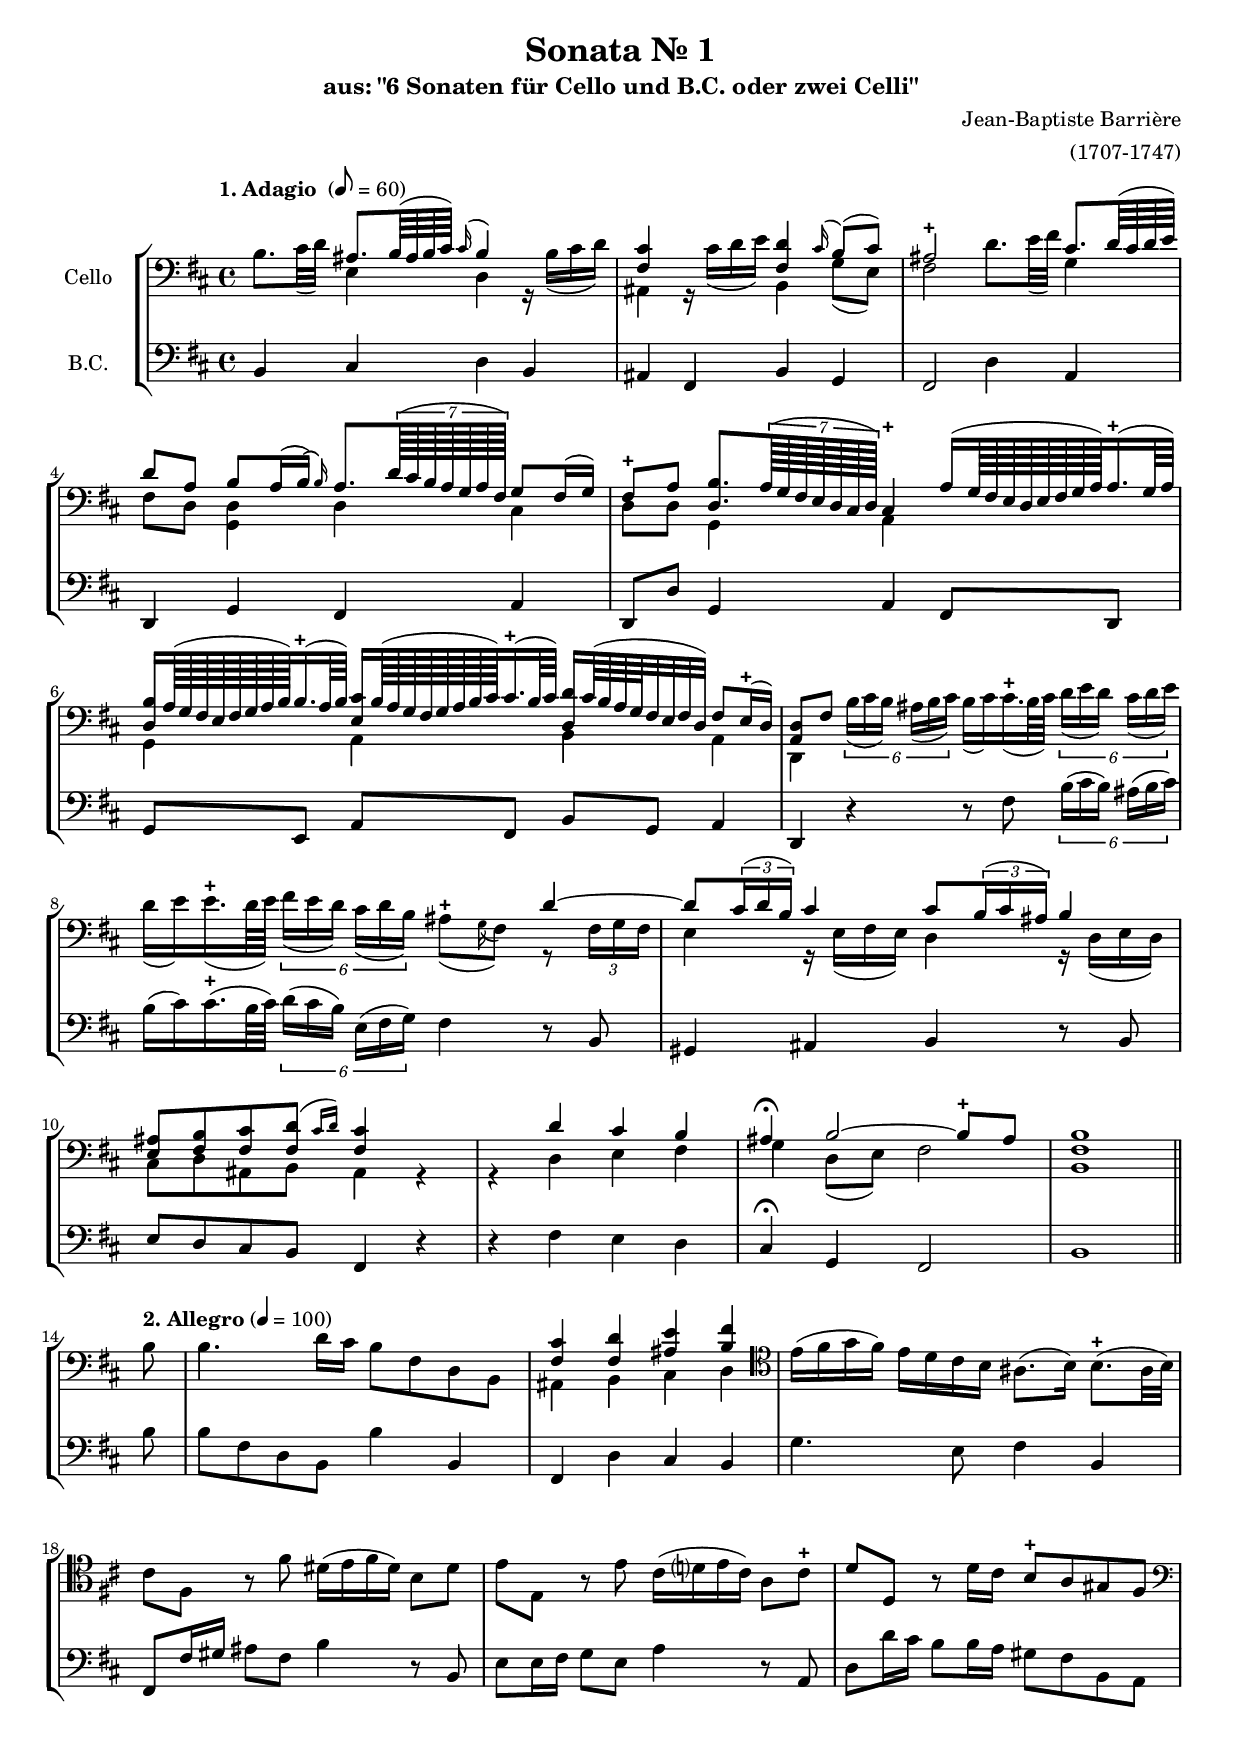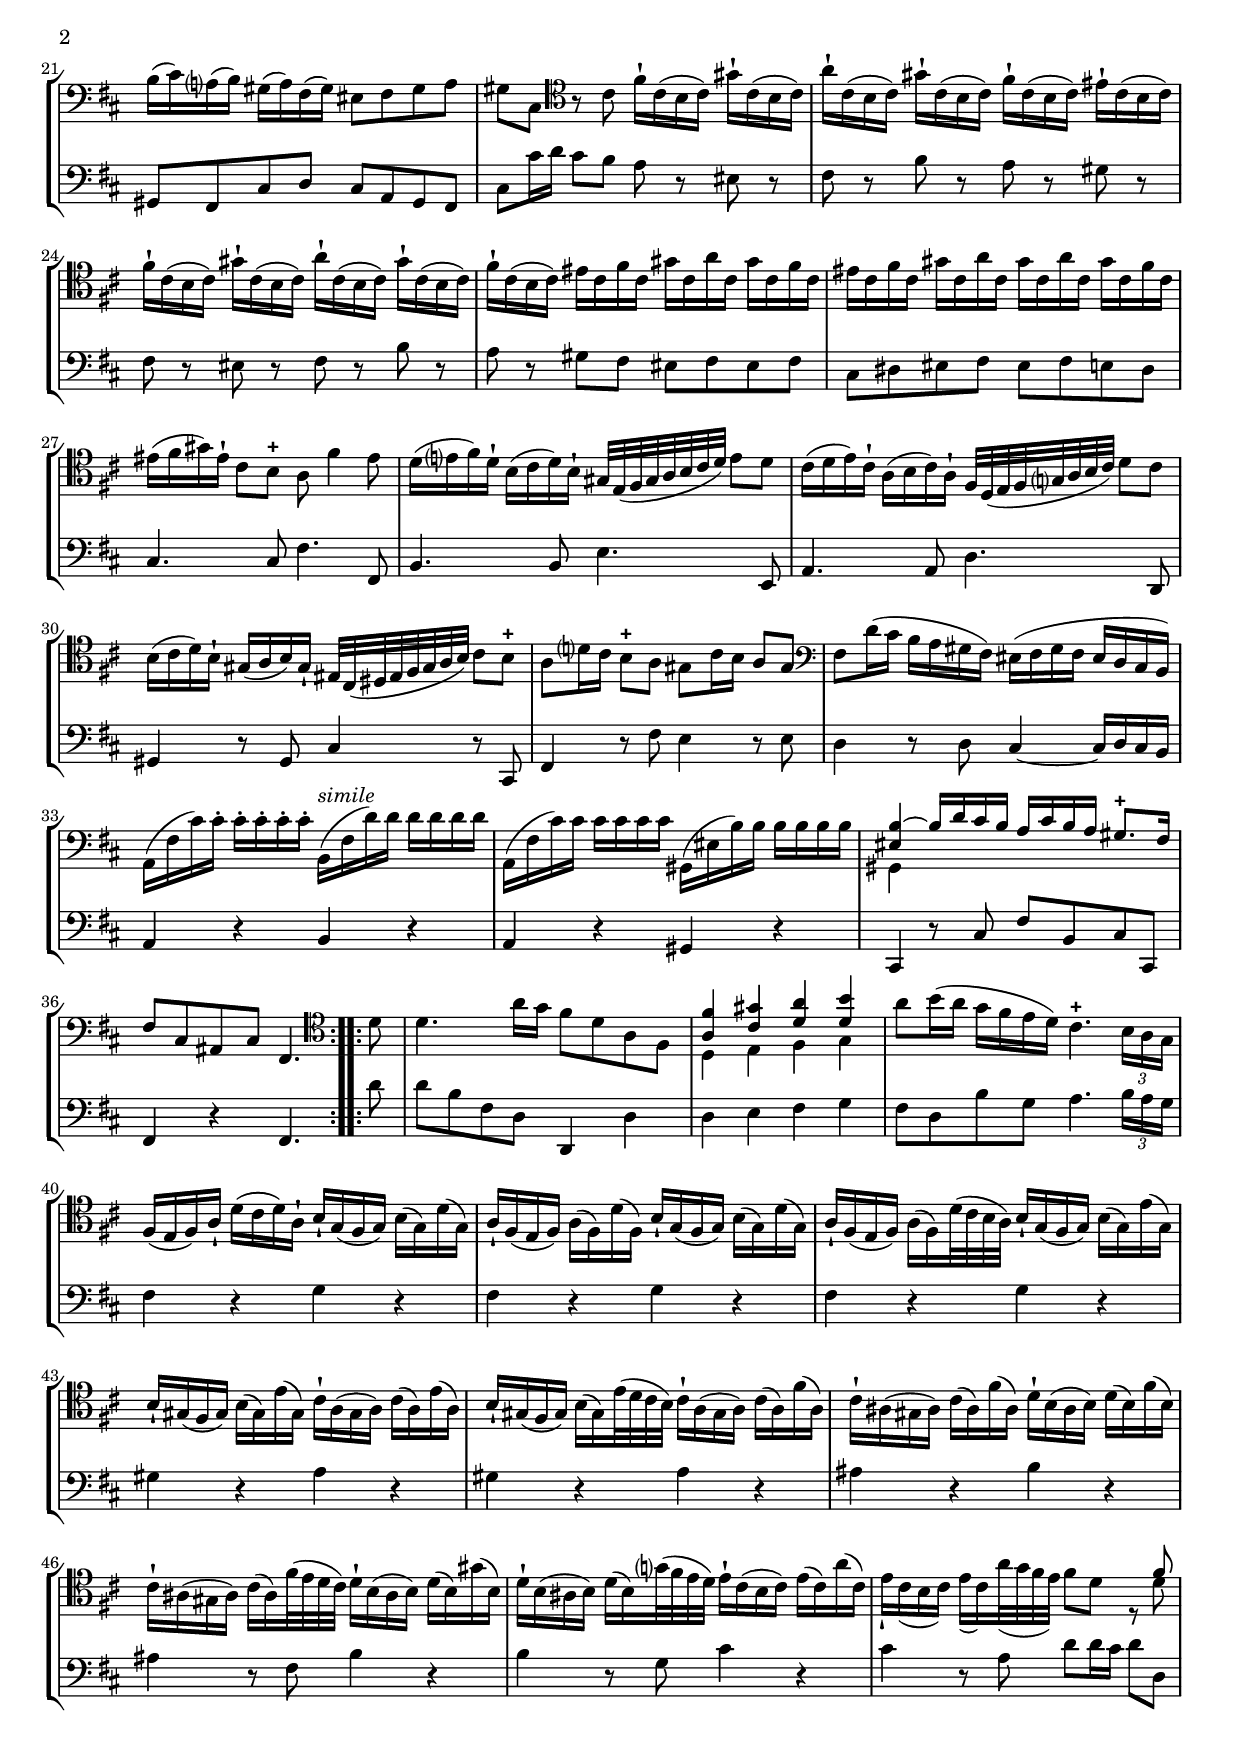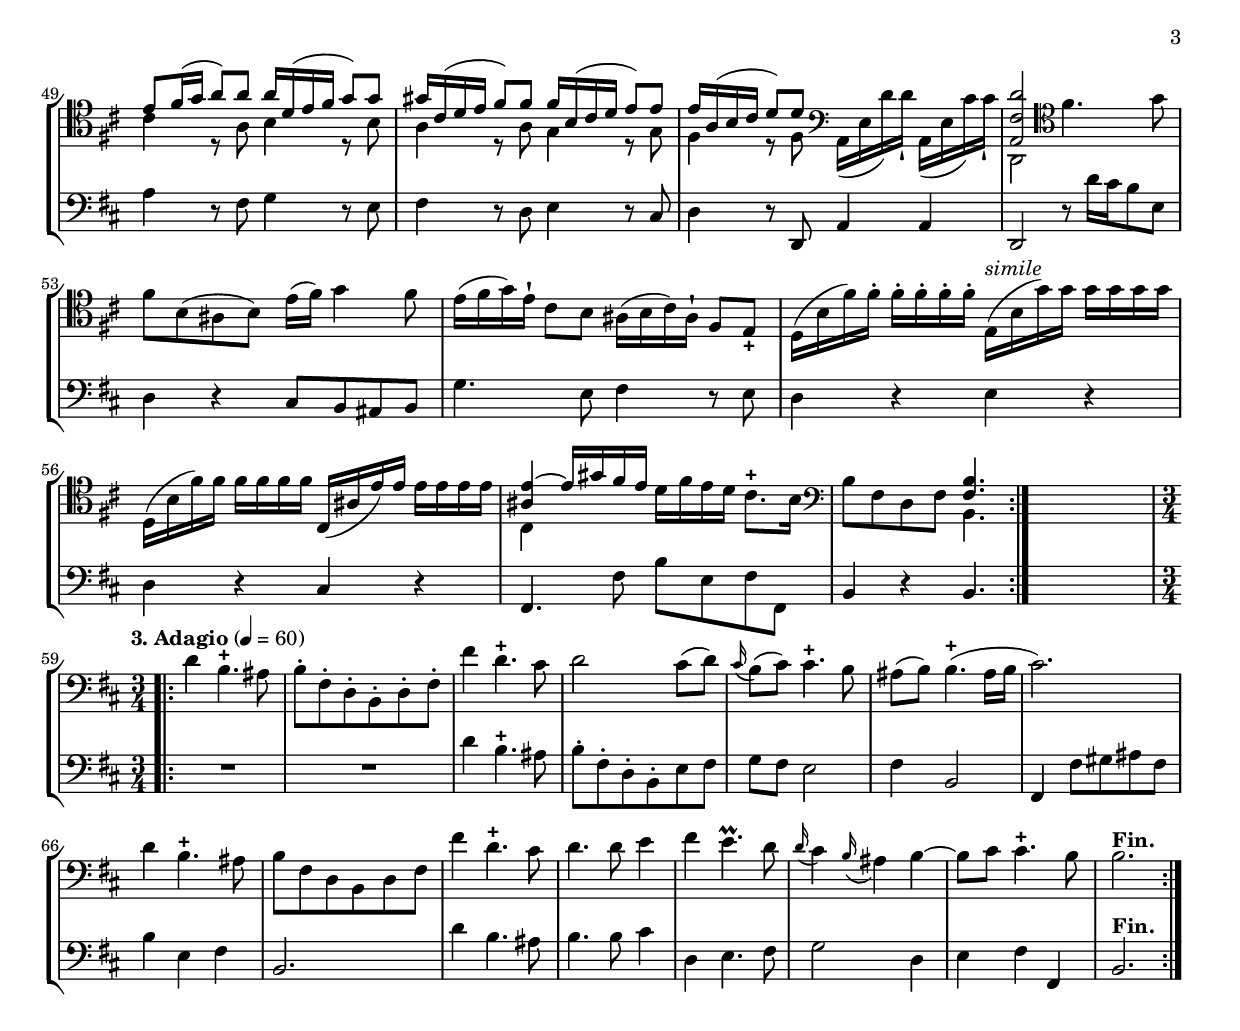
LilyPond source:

\version "2.12.3"
\include "deutsch.ly"

#(set-global-staff-size 18)

\header {
  title = "Sonata Nr. 1"
  subtitle = "aus: \"6 Sonaten für Cello und B.C. oder zwei Celli\""
  composer = "Jean-Baptiste Barrière"
  arranger = "(1707-1747)"
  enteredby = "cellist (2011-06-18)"
}

voiceconsts = {
 \key d \major
 \time 4/4
 \clef "bass"
% \clef "treble"
% \numericTimeSignature
 \compressFullBarRests
 \tempo "1. Adagio " 8=60
}

%minstr = "harpsichord"
%minstr = "clarinet"
%minstr = "accordion"
minstr = "bassoon"

fin  = \markup \bold "Fin."
plus = \markup \bold \italic "+"
simi = \markup \italic "simile"

va = \relative c' {
  \voiceconsts

  << { s4 ais8.[ h64( ais h cis]) \appoggiatura cis16 h4 s }
  \\ { h8. cis32( d) e,4 d r16 h'( cis d) } >>
  << { <fis, cis'>4 s <fis d'> \appoggiatura cis'16 h8( cis) }
  \\ { ais,4 r16 cis'( d e) h,4 g'8( e) } >>
  << { ais2^\plus s4 cis8.[ d64( cis d e]) }
  \\ { fis,2 d'8. e32( fis) g,4 } >>

  << { d'8 a h[ a16( \afterGrace h]\() h\) a8.[ \times 8/7 { d128( cis h a g a fis]) } g8 fis16( g) }
  \\ { fis8 d <g, d'>4 d' cis } >>
  << { fis8^\plus a <d, h'>8.[ \times 8/7 { a'128( g fis e d cis d]) } cis4^\plus a'16[( g128 fis e d e fis g a) a16.(^\plus g64 a]) }
  \\ { d,8 d g,4 a s } >>

  << { <d h'>16[ a'128( g fis e fis g a h) h16.(^\plus a64 h]) <e, cis'>16[ h'128( a g fis g a h cis) cis16.(^\plus h64 cis]) <d, d'>16[ cis'64( h a g fis32 e fis d]) fis8 e16(^\plus d) }
  \\ { g,4 a h a } >>

%  \tieUp
  << { <a d>8 fis' s2. }
  \\ { d,4 \times 4/6 { h''16[( cis h]) ais[( h cis]) } h16[( cis) cis16.(^\plus h64 cis]) \times 4/6 { d16[( e d]) cis[( d e]) } } >>
%  \tieNeutral
  << { s2. d4~ }
  \\ { d16[( e) e16.(^\plus d64 e]) \times 4/6 { fis16[( e d]) cis[( d h]) } ais8^\plus( \appoggiatura g16 fis8) r \times 2/3 { fis16 g fis } } >>
  << { d'8[ \times 2/3 { cis16( d h]) } cis4 cis8[ \times 2/3 { h16( cis ais]) } h4 }
  \\ { e, r16 e( fis e) d4 r16 d( e d) } >>

  << { <e ais>8 <fis h> <fis cis'> \afterGrace <fis d'>( { cis'16[ d]) } <fis, cis'>4 s }
  \\ { cis8 d ais h ais4 r } >>
  << { s d'4 cis h } \\ { r d, e fis } >>
  << { ais\fermata h2~ h8^\plus ais } \\ { g4 d8( e) fis2 } >>
  < h, fis' h>1 \bar "|."

  \break \tempo "2. Allegro" 4=100
  \repeat volta 2 {
    \partial 8 h'8
    h4. d16 cis h8 fis d h
    << { <fis' cis'>4 <fis d'> <ais e'> <h fis'> }
    \\ { ais, h cis d } >> \clef "tenor"
    e'16( fis g fis) e d cis h ais8.( h16) h8.(^\plus ais32 h)
    cis8 fis, r fis' dis16( e fis dis) h8 dis
    e e, r8 e' cis16( d? e cis) a8 cis^\plus

    d d, r d'16 cis h8^\plus a gis fis \clef "bass"
    h16( cis) a?( h) gis( a) fis( gis) eis8 fis gis a
    gis cis, \clef "tenor" r cis'   fis16-| cis( h cis) gis'-| cis,( h cis)

    a'-| cis,( h cis) gis'-| cis,( h cis) fis-| cis( h cis) eis-| cis( h cis)
    fis-| cis( h cis) gis'-| cis,( h cis) a'-| cis,( h cis) gis'-| cis,( h cis)
    fis-| cis( h cis) eis cis fis cis gis' cis, a' cis, gis' cis, fis cis
    eis cis fis cis gis' cis, a' cis, gis' cis, a' cis, gis' cis, fis cis

    eis( fis gis) eis-| cis8 h^\plus a fis'4 eis8
    d16( e? fis) d-| h( cis d) h-| gis32 e( fis gis a h cis d) e8 d
    cis16( d e) cis-| a( h cis) a-| fis32 d( e fis g? a h cis) d8 cis

    h16( cis d) h-| gis( a h) gis-| eis32 cis( dis eis fis gis a h) cis8 h^\plus
    a d?16 cis h8^\plus a gis cis16 h a8 gis \clef "bass"
    fis d'16( cis h a gis fis) eis( fis gis fis eis d cis h)

    a( fis' cis') cis-. cis-. cis-. cis-. cis-. h,(^\simi fis' d') d d d d d
    a,( fis' cis') cis cis cis cis cis gis,( eis' h') h h h h h
    << { <eis, h'~>4 h'16 d cis h a cis h a gis8.^\plus fis16 }
    \\ { gis,4 s2. } >>
    fis'8 cis ais cis fis,4.
  }

  \repeat volta 2 {
    \clef "tenor" \partial 8 d''8
    d4. a'16 g fis8 d a fis
    << { <a fis'>4 <cis gis'> <d a'> <d h'> } \\ { d, e fis g } >>
    a'8 h16( a g fis e d) cis4.^\plus \times 2/3 { h16 a g }
    fis( e fis) a-| d( cis d) a-| h-| g( fis g) h( g) d'( g,)
    a-| fis( e fis) a( fis) d'( fis,) h-| g( fis g) h( g) d'( g,)

    a-| fis( e fis) a[( fis) d'32( cis h a]) h16-| g( fis g) h( g) e'( g,)
    h-| gis( fis gis) h( gis) e'( gis,) cis-| a( gis a) cis( a) e'( a,)
    h-| gis( fis gis) h[( gis) e'32( d cis h]) cis16-| a( gis a) cis( a) fis'( a,)

    cis-| ais( gis ais) cis( ais) fis'( ais,) d-| h( ais h) d( h) fis'( h,)
    cis-| ais( gis ais) cis[( ais) fis'32( e d cis]) d16-| h( ais h) d( h) gis'!( h,)
    d-| h( ais h) d[( h) g'?32( fis e d]) e16-| cis( h cis) e( cis) a'( cis,)

    << { s2.. fis8 }
    \\ { e16-| cis( h cis) e[( cis) a'32( g fis e]) fis8 d r d } >>
    << { e fis16( g a8) a a16 d,( e fis g8) g }
    \\ { cis,4 r8 a h4 r8 h } >>
    << { gis'16 cis,( d e fis8) fis fis16 h,( cis d e8) e }
    \\ { a,4 r8 a g4 r8 g } >>

    << { e'16 a,( h cis d8) d s2 }
    \\ { fis,4 r8 fis \clef "bass" a,16( e' d') d-| a,( e' cis') cis-| } >>
    << { <a, fis' d'>2 s }
    \\ { d, \clef "tenor" fis''4. g8 } >>
    fis h,( ais h) e16( fis) g4 fis8
    e16( fis g) e-| cis8 h ais16( h cis) ais-| fis8 e_\plus

    d16( h' fis') fis-. fis-. fis-. fis-. fis-. e,(^\simi h' g') g g g g g
    d,( h' fis') fis fis fis fis fis cis,( ais' e') e e e e e
    << { <ais, e'~>4 e'16 gis fis e s2 }
    \\ { cis,4 s d'16 fis e d cis8.^\plus h16 } >> \clef "bass"
    << { s2 <fis h>4. }
    \\ { h8 fis d fis h,4. } >>
  }

  \partial 8 s8 \break

  \repeat volta 2 {
    \tempo "3. Adagio" 4=60 \time 3/4
    d'4 h4.^\plus ais8
    h-. fis-. d-. h-. d-. fis-.
    fis'4 d4.^\plus cis8
    d2 cis8( d)
    \appoggiatura cis16 h8( cis) cis4.^\plus h8
    ais( h) h4.(^\plus ais16 h
    cis2.)

    d4 h4.^\plus ais8
    h fis d h d fis
    fis'4 d4.^\plus cis8
    d4. d8 e4
    fis e4.\prall d8
    \appoggiatura d16 cis4 \appoggiatura h16 ais4 h~
    h8 cis cis4.^\plus h8
    h2.^\fin
  }
}

vb = \relative c {
  \voiceconsts

  h4 cis d h
  ais fis h g
  fis2 d'4 a

  d, g fis a
  d,8 d' g,4 a fis8 d
  g e a[ fis] h g a4
  d, r r8 fis' \times 4/6 { h16[( cis h]) ais[( h cis]) }
  h16[( cis) cis16.(^\plus h64 cis]) \times 4/6 { d16[( cis h]) e,[( fis g]) } fis4 r8 h,
  gis4 ais h r8 h

  e d cis h fis4 r
  r fis' e d
  cis\fermata g fis2
  h1 \bar "||"

  \break \tempo "2. Allegro" 4=100
  \repeat volta 2 {
    \partial 8 h'8
    h8 fis d h h'4 h,
    fis d' cis h
    g'4. e8 fis4 h,
    fis8 fis'16 gis ais8 fis h4 r8 h,
    e e16 fis g8 e a4 r8 a,

    d d'16 cis h8 h16 a gis8 fis h, a
    gis fis cis' d cis a gis fis
    cis' cis'16 d cis8 h a r eis r

    fis r h r a r gis r
    fis r eis r fis r h r
    a r gis fis eis fis eis fis
    cis dis eis fis eis fis e dis

    cis4. cis8 fis4. fis,8
    h4. h8 e4. e,8
    a4. a8 d4. d,8

    gis4 r8 gis cis4 r8 cis,
    fis4 r8 fis' e4 r8 e
    d4 r8 d cis4~ cis16 d cis h

    a4 r h r
    a r gis r
    cis, r8 cis' fis h, cis cis,
    fis4 r fis4.
  }

  \repeat volta 2 {
    \partial 8 d''8
    d h fis d d,4 d'
    d e fis g
    fis8 d h' g a4. \times 2/3 { h16 a g }
    fis4 r g r
    fis r g r

    fis r g r
    gis r a r
    gis r a r

    ais r h r
    ais r8 fis h4 r
    h r8 g cis4 r

    cis r8 a d d16 cis d8 d,
    a'4 r8 fis g4 r8 e
    fis4 r8 d e4 r8 cis

    d4 r8 d, a'4 a
    d,2 r8 d''16[ cis h8 e,]
    d4 r cis8 h ais h
    g'4. e8 fis4 r8 e

    d4 r e r
    d r cis r
    fis,4. fis'8 h e, fis fis,
    h4 r h4.
  }

  \partial 8 s8 \break

  \repeat volta 2 {
    \tempo "3. Adagio" 4=60 \time 3/4
    R2.*2
    d'4 h4.^\plus ais8
    h-. fis-. d-. h-. e fis
    g fis e2
    fis4 h,2
    fis4 fis'8 gis ais fis

    h4 e, fis
    h,2.
    d'4 h4. ais8
    h4. h8 cis4
    d, e4. fis8
    g2 d4
    e fis fis,
    h2.^\fin
  }
}


\book {
  \score {
    \new StaffGroup <<
      \new Staff {
	\set Staff.midiInstrument = \minstr
	\set Staff.instrumentName = #"Cello"
	\transpose d d { \va }
      }

      \new Staff {
	\set Staff.midiInstrument = \minstr
	\set Staff.instrumentName = #"B.C."
	\transpose d d { \vb }
      }
    >>

    \layout {}

    \midi {
      \context {
	\Score
	tempoWholesPerMinute = #(ly:make-moment 60 8)
      }
    }
  }
}
